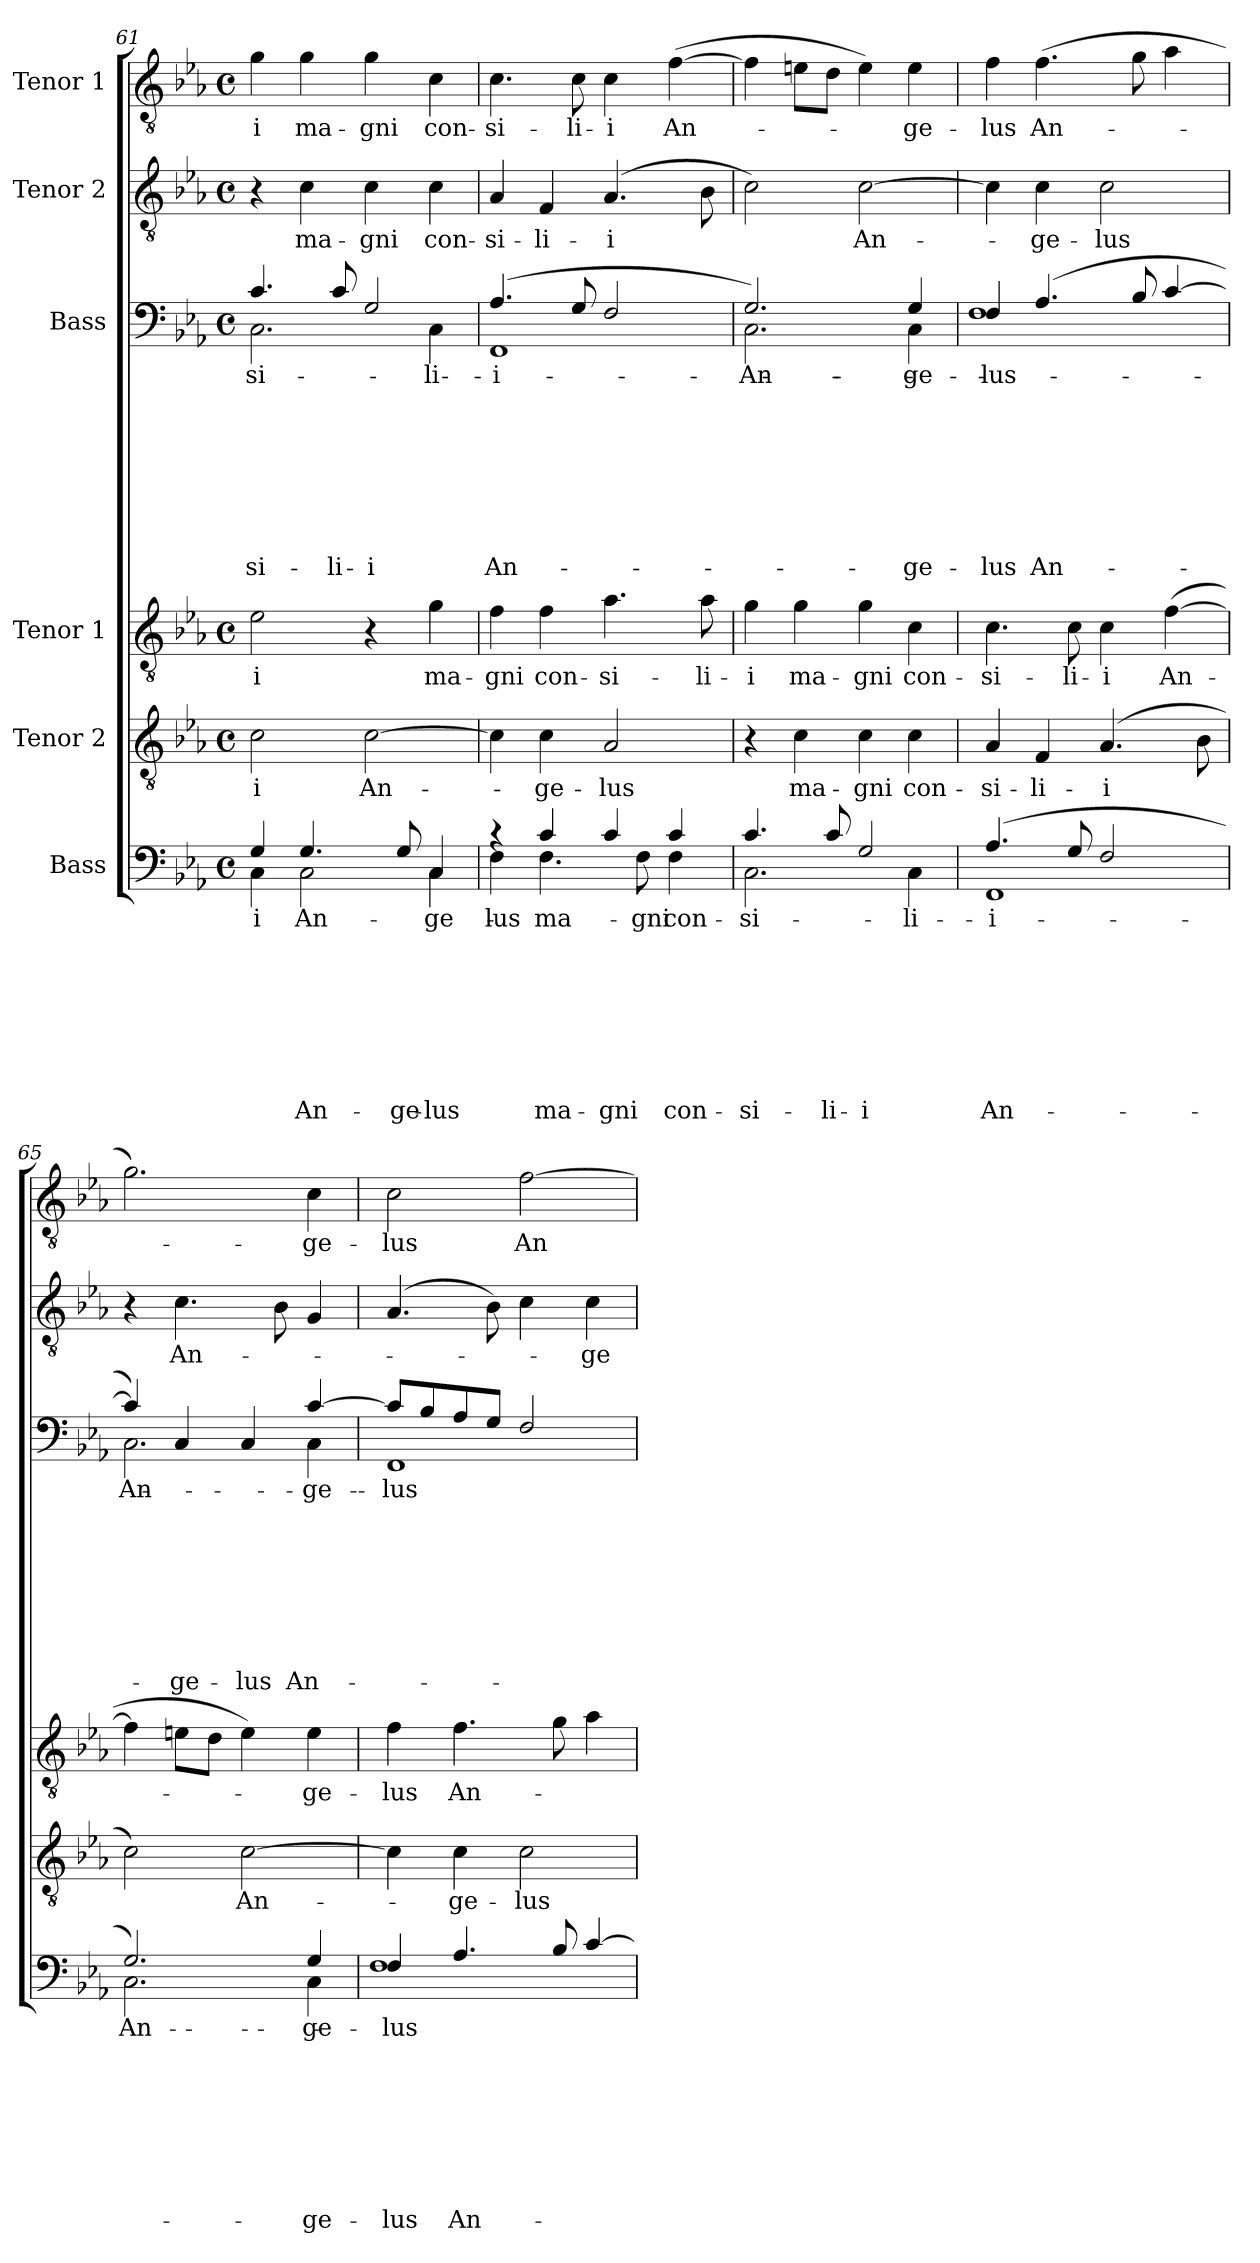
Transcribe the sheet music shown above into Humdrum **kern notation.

**kern	**text	**text	**text	**text	**text	**text	**text	**text	**text	**kern	**text	**kern	**text	**kern	**text	**text	**text	**text	**text	**text	**text	**text	**text	**kern	**text	**kern	**text
*part6	*part6	*part6	*part6	*part6	*part6	*part6	*part6	*part6	*part6	*part5	*part5	*part4	*part4	*part3	*part3	*part3	*part3	*part3	*part3	*part3	*part3	*part3	*part3	*part2	*part2	*part1	*part1
*staff6	*staff6	*staff6	*staff6	*staff6	*staff6	*staff6	*staff6	*staff6	*staff6	*staff5	*staff5	*staff4	*staff4	*staff3	*staff3	*staff3	*staff3	*staff3	*staff3	*staff3	*staff3	*staff3	*staff3	*staff2	*staff2	*staff1	*staff1
*I"Bass	*	*	*	*	*	*	*	*	*	*I"Tenor 2	*	*I"Tenor 1	*	*I"Bass	*	*	*	*	*	*	*	*	*	*I"Tenor 2	*	*I"Tenor 1	*
!!LO:LB:g=z
*clefF4	*	*	*	*	*	*	*	*	*	*clefGv2	*	*clefGv2	*	*clefF4	*	*	*	*	*	*	*	*	*	*clefGv2	*	*clefGv2	*
*k[b-e-a-]	*	*	*	*	*	*	*	*	*	*k[b-e-a-]	*	*k[b-e-a-]	*	*k[b-e-a-]	*	*	*	*	*	*	*	*	*	*k[b-e-a-]	*	*k[b-e-a-]	*
*E-:	*	*	*	*	*	*	*	*	*	*E-:	*	*E-:	*	*E-:	*	*	*	*	*	*	*	*	*	*E-:	*	*E-:	*
*M4/4	*	*	*	*	*	*	*	*	*	*M4/4	*	*M4/4	*	*M4/4	*	*	*	*	*	*	*	*	*	*M4/4	*	*M4/4	*
*met(c)	*	*	*	*	*	*	*	*	*	*met(c)	*	*met(c)	*	*met(c)	*	*	*	*	*	*	*	*	*	*met(c)	*	*met(c)	*
=61	=61	=61	=61	=61	=61	=61	=61	=61	=61	=61	=61	=61	=61	=61	=61	=61	=61	=61	=61	=61	=61	=61	=61	=61	=61	=61	=61
*^	*	*	*	*	*	*	*	*	*	*	*	*	*	*^	*	*	*	*	*	*	*	*	*	*	*	*	*
4G/	4C\	i	.	.	.	.	.	.	.	.	2c\	i	2e-\	i	4.c/	2.C\	-si-	.	.	.	.	.	.	.	-si-	4r	.	4g\	-i
4.G/	2C\	An-	.	.	.	.	.	.	.	An-	.	.	.	.	.	.	.	.	.	.	.	.	.	.	.	4c\	ma-	4g\	ma-
.	.	.	.	.	.	.	.	.	.	.	.	.	.	.	8c/	.	.	.	.	.	.	.	.	.	-li-	.	.	.	.
.	.	.	.	.	.	.	.	.	.	.	[2c\	An-	4r	.	2G/	.	.	.	.	.	.	.	.	.	i	4c\	-gni	4g\	-gni
8G/	.	.	.	.	.	.	.	.	.	-ge-	.	.	.	.	.	.	.	.	.	.	.	.	.	.	.	.	.	.	.
4C/	4C\	-ge-	.	.	.	.	.	.	.	-lus	.	.	4g\	ma-	.	4C\	-li-	.	.	.	.	.	.	.	.	4c\	con-	4c\	con-
=62	=62	=62	=62	=62	=62	=62	=62	=62	=62	=62	=62	=62	=62	=62	=62	=62	=62	=62	=62	=62	=62	=62	=62	=62	=62	=62	=62	=62	=62
4rc	4F\	-lus	.	.	.	.	.	.	.	.	4c\]	.	4f\	-gni	(4.A-/	1FF	-i	.	.	.	.	.	.	.	An-	4A-/	-si-	4.c\	-si-
4c/	4.F\	ma-	.	.	.	.	.	.	.	ma-	4c\	-ge-	4f\	con-	.	.	.	.	.	.	.	.	.	.	.	4F/	-li-	.	.
.	.	.	.	.	.	.	.	.	.	.	.	.	.	.	8G/	.	.	.	.	.	.	.	.	.	.	.	.	8c\	-li-
4c/	.	.	.	.	.	.	.	.	.	-gni	2A-/	-lus	4.a-\	-si-	2F/	.	.	.	.	.	.	.	.	.	.	(4.A-/	-i	4c\	-i
.	8F\	-gni	.	.	.	.	.	.	.	.	.	.	.	.	.	.	.	.	.	.	.	.	.	.	.	.	.	.	.
4c/	4F\	con-	.	.	.	.	.	.	.	con-	.	.	.	.	.	.	.	.	.	.	.	.	.	.	.	.	.	([4f\	An-
.	.	.	.	.	.	.	.	.	.	.	.	.	8a-\	-li-	.	.	.	.	.	.	.	.	.	.	.	8B-\	.	.	.
=63	=63	=63	=63	=63	=63	=63	=63	=63	=63	=63	=63	=63	=63	=63	=63	=63	=63	=63	=63	=63	=63	=63	=63	=63	=63	=63	=63	=63	=63
4.c/	2.C\	-si-	.	.	.	.	.	.	.	-si-	4r	.	4g\	-i	2.G/)	2.C\	An-	.	.	.	.	.	.	.	.	2c\)	.	4f\]	.
.	.	.	.	.	.	.	.	.	.	.	4c\	ma-	4g\	ma-	.	.	.	.	.	.	.	.	.	.	.	.	.	8en\L	.
8c/	.	.	.	.	.	.	.	.	.	-li-	.	.	.	.	.	.	.	.	.	.	.	.	.	.	.	.	.	8d\J	.
2G/	.	.	.	.	.	.	.	.	.	i	4c\	-gni	4g\	-gni	.	.	.	.	.	.	.	.	.	.	.	[2c\	An-	4e\)	.
.	4C\	-li-	.	.	.	.	.	.	.	.	4c\	con-	4c\	con-	4G/	4C\	-ge-	.	.	.	.	.	.	.	-ge-	.	.	4e\	-ge-
=64	=64	=64	=64	=64	=64	=64	=64	=64	=64	=64	=64	=64	=64	=64	=64	=64	=64	=64	=64	=64	=64	=64	=64	=64	=64	=64	=64	=64	=64
(4.A-/	1FF	-i	.	.	.	.	.	.	.	An-	4A-/	-si-	4.c\	-si-	4F/	1F	-lus	.	.	.	.	.	.	.	-lus	4c\]	.	4f\	-lus
.	.	.	.	.	.	.	.	.	.	.	4F/	-li-	.	.	(4.A-/	.	.	.	.	.	.	.	.	.	An-	4c\	-ge-	(4.f\	An-
8G/	.	.	.	.	.	.	.	.	.	.	.	.	8c\	-li-	.	.	.	.	.	.	.	.	.	.	.	.	.	.	.
2F/	.	.	.	.	.	.	.	.	.	.	(4.A-/	-i	4c\	-i	.	.	.	.	.	.	.	.	.	.	.	2c\	-lus	.	.
.	.	.	.	.	.	.	.	.	.	.	.	.	.	.	8B-/	.	.	.	.	.	.	.	.	.	.	.	.	8g\	.
.	.	.	.	.	.	.	.	.	.	.	.	.	([4f\	An-	[>4c/	.	.	.	.	.	.	.	.	.	.	.	.	4a-\	.
.	.	.	.	.	.	.	.	.	.	.	8B-\	.	.	.	.	.	.	.	.	.	.	.	.	.	.	.	.	.	.
=65	=65	=65	=65	=65	=65	=65	=65	=65	=65	=65	=65	=65	=65	=65	=65	=65	=65	=65	=65	=65	=65	=65	=65	=65	=65	=65	=65	=65	=65
2.G/)	2.C\	An-	.	.	.	.	.	.	.	.	2c\)	.	4f\]	.	4c/])	2.C\	An-	.	.	.	.	.	.	.	.	4r	.	2.g\)	.
.	.	.	.	.	.	.	.	.	.	.	.	.	8en\L	.	4C/	.	.	.	.	.	.	.	.	.	-ge-	4.c\	An-	.	.
.	.	.	.	.	.	.	.	.	.	.	.	.	8d\J	.	.	.	.	.	.	.	.	.	.	.	.	.	.	.	.
.	.	.	.	.	.	.	.	.	.	.	[2c\	An-	4e\)	.	4C/	.	.	.	.	.	.	.	.	.	-lus	.	.	.	.
.	.	.	.	.	.	.	.	.	.	.	.	.	.	.	.	.	.	.	.	.	.	.	.	.	.	8B-\	.	.	.
4G/	4C\	-ge-	.	.	.	.	.	.	.	-ge-	.	.	4e\	-ge-	[>4c/	4C\	-ge-	.	.	.	.	.	.	.	An-	4G/	.	4c\	-ge-
!!LO:PB:g=z
=66	=66	=66	=66	=66	=66	=66	=66	=66	=66	=66	=66	=66	=66	=66	=66	=66	=66	=66	=66	=66	=66	=66	=66	=66	=66	=66	=66	=66	=66
4F/	1F	-lus	.	.	.	.	.	.	.	-lus	4c\]	.	4f\	-lus	8c/L]	1FF	-lus	.	.	.	.	.	.	.	.	(4.A-/	.	2c\	-lus
.	.	.	.	.	.	.	.	.	.	.	.	.	.	.	8B-/	.	.	.	.	.	.	.	.	.	.	.	.	.	.
4.A-/	.	.	.	.	.	.	.	.	.	An-	4c\	-ge-	4.f\	An-	8A-/	.	.	.	.	.	.	.	.	.	.	.	.	.	.
.	.	.	.	.	.	.	.	.	.	.	.	.	.	.	8G/J	.	.	.	.	.	.	.	.	.	.	8B-\)	.	.	.
.	.	.	.	.	.	.	.	.	.	.	2c\	-lus	.	.	2F/	.	.	.	.	.	.	.	.	.	.	4c\	.	[2f\	An-
8B-/	.	.	.	.	.	.	.	.	.	.	.	.	8g\	.	.	.	.	.	.	.	.	.	.	.	.	.	.	.	.
[>4c/	.	.	.	.	.	.	.	.	.	.	.	.	4a-\	.	.	.	.	.	.	.	.	.	.	.	.	4c\	-ge-	.	.
*v	*v	*	*	*	*	*	*	*	*	*	*	*	*	*	*v	*v	*	*	*	*	*	*	*	*	*	*	*	*	*
=	=	=	=	=	=	=	=	=	=	=	=	=	=	=	=	=	=	=	=	=	=	=	=	=	=	=	=
*-	*-	*-	*-	*-	*-	*-	*-	*-	*-	*-	*-	*-	*-	*-	*-	*-	*-	*-	*-	*-	*-	*-	*-	*-	*-	*-	*-
